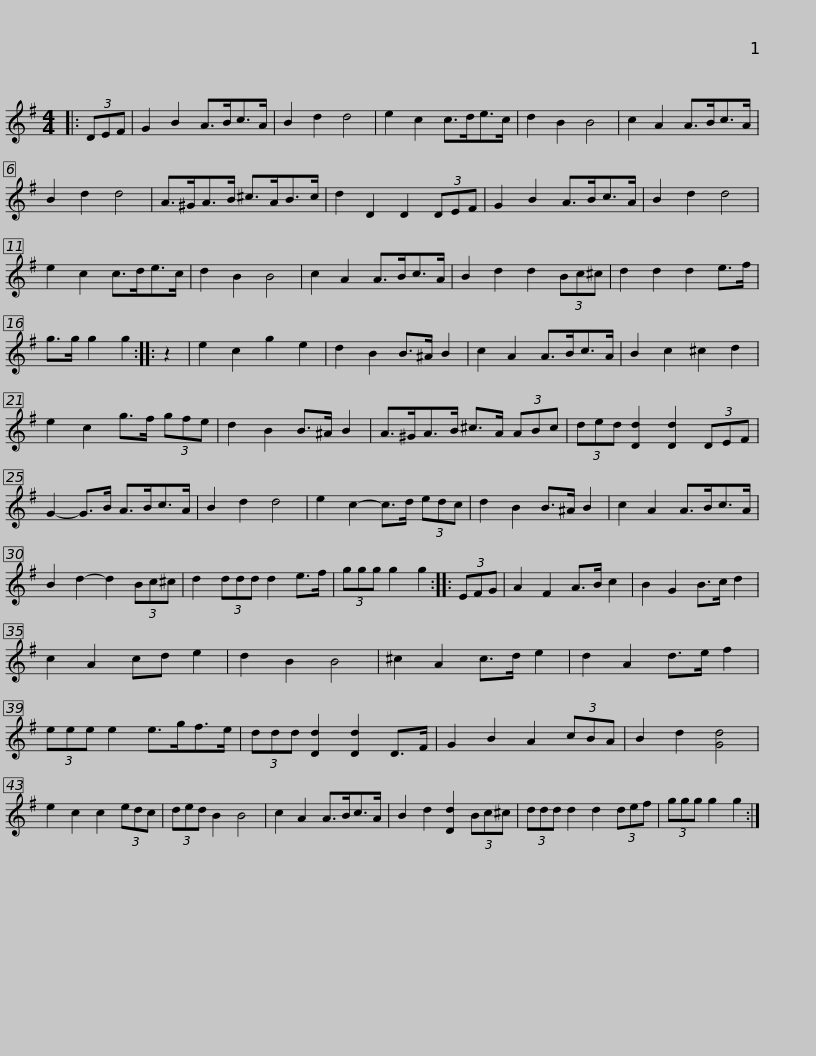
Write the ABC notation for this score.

X:1
L:1/8
M:4/4
I:linebreak $
K:G
V:1 treble
V:1
|: (3DEF | G2 B2 A>Bc>A | B2 d2 d4 | e2 c2 c>de>c | d2 B2 B4 | %5
 c2 A2 A>Bc>A | B2 d2 d4 |$ A>^GA>B ^c>AB>c | d2 D2 D2 (3DEF | G2 B2 A>Bc>A | %10
 B2 d2 d4 | e2 c2 c>de>c | d2 B2 B4 | c2 A2 A>Bc>A |$ B2 d2 d2 (3Bc^c | %15
 d2 d2 d2 e>f | g>g g2 g2 :: z2 | e2 c2 g2 e2 | d2 B2 B>^A B2 | %20
 c2 A2 A>Bc>A | B2 c2 ^c2 d2 |$ e2 c2 g>f (3gfe | d2 B2 B>^A B2 | A>^GA>B ^c>A (3ABc | %25
 (3ded [Dd]2 [Dd]2 (3DEF | G2- G>B A>Bc>A | B2 d2 d4 |$ e2 c2- c>d (3edc | d2 B2 B>^A B2 | %30
 c2 A2 A>Bc>A | B2 d2- d2 (3Bc^c | d2 (3ddd d2 e>f | (3ggg g2 g2 :: (3EFG |$ %35
 A2 F2 A>B c2 | B2 G2 B>c d2 | c2 A2 cd e2 | d2 B2 B4 | ^c2 A2 c>d e2 | %40
 d2 A2 d>e f2 | (3eee e2 e>gf>e |$ (3ddd [Dd]2 [Dd]2 D>F | G2 B2 A2 (3cBA | B2 d2 [Gd]4 | %45
 e2 c2 c2 (3edc | (3ded B2 B4 | c2 A2 A>Bc>A | B2 d2 [Dd]2 (3Bc^c |$ (3ddd d2 d2 (3def | %50
 (3ggg g2 g2 :| %51
